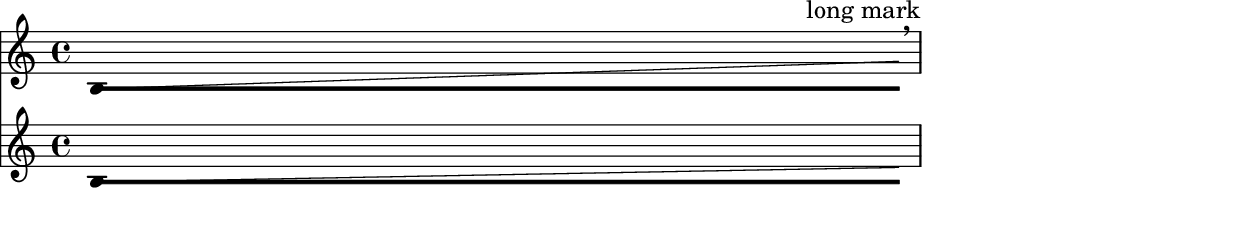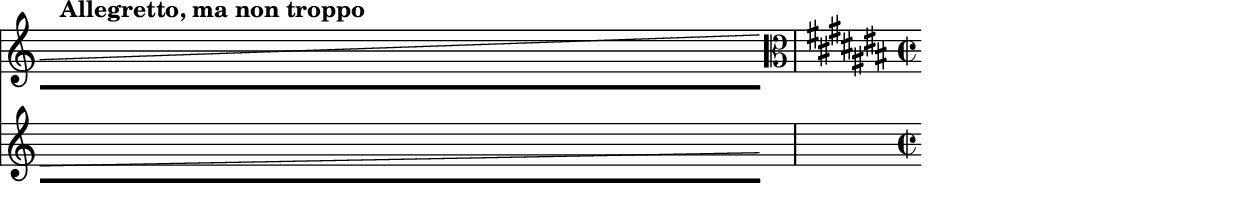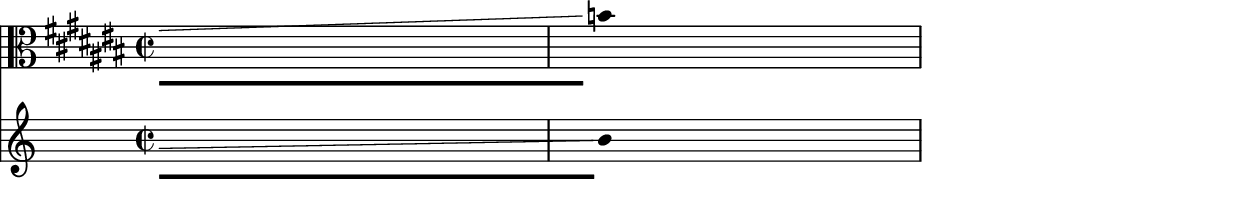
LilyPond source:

%% Generated by lilypond-book
%% Options: [exampleindent=10.16\mm,indent=0\mm,line-width=160\mm,paper-height=845.047\pt,paper-width=597.508\pt,papersize='(cons (* 597.508 pt) (* 845.047 pt))]
\include "lilypond-book-preamble.ly"


% ****************************************************************
% Start cut-&-pastable-section
% ****************************************************************

#(ly:set-option 'eps-box-padding 3.000000)



\paper {
  #(set-paper-size '(cons (* 597.508 pt) (* 845.047 pt)))
  indent = 0\mm
  line-width = 160\mm
  % offset the left padding, also add 1mm as lilypond creates cropped
  % images with a little space on the right
  line-width = #(- line-width (* mm  3.000000) (* mm 1))
}

\layout {
  
}




% ****************************************************************
% ly snippet:
% ****************************************************************
\sourcefilename "/lilypond-2.26.0/input/regression/duration-line-at-line-break.ly"
\sourcefileline 0
\version "2.23.14"

\header {
  texidoc = "At line break a broken @code{DurationLine}, like @code{Glissando},
avoids items with @code{break-aligned-interface}, like @code{KeySignature},
@code{BreathingSign} etc., but not items with the
@code{break-alignable-interface}, like @code{TextMark},
@code{MetronomeMark}, etc.."
}

\layout {
  \context {
    \Voice
    \consists "Duration_line_engraver"
    \omit Stem
    \omit Flag
    \omit Beam
    \override NoteHead.duration-log = 2
    \override Glissando.breakable = ##t
  }
}

<<
  \new Staff {
    b1\-\glissando
    \break
    \textEndMark "long mark"
    \tempo "Allegretto, ma non troppo"
    \breathe
    s
    \break
    \key cis \major
    \time 2/2
    \clef "alto"
    s
    b'
  }
  \new Staff {
    b1\-\glissando
    \break
    s
    \break
    s
    b'
  }
>>



% ****************************************************************
% end ly snippet
% ****************************************************************
